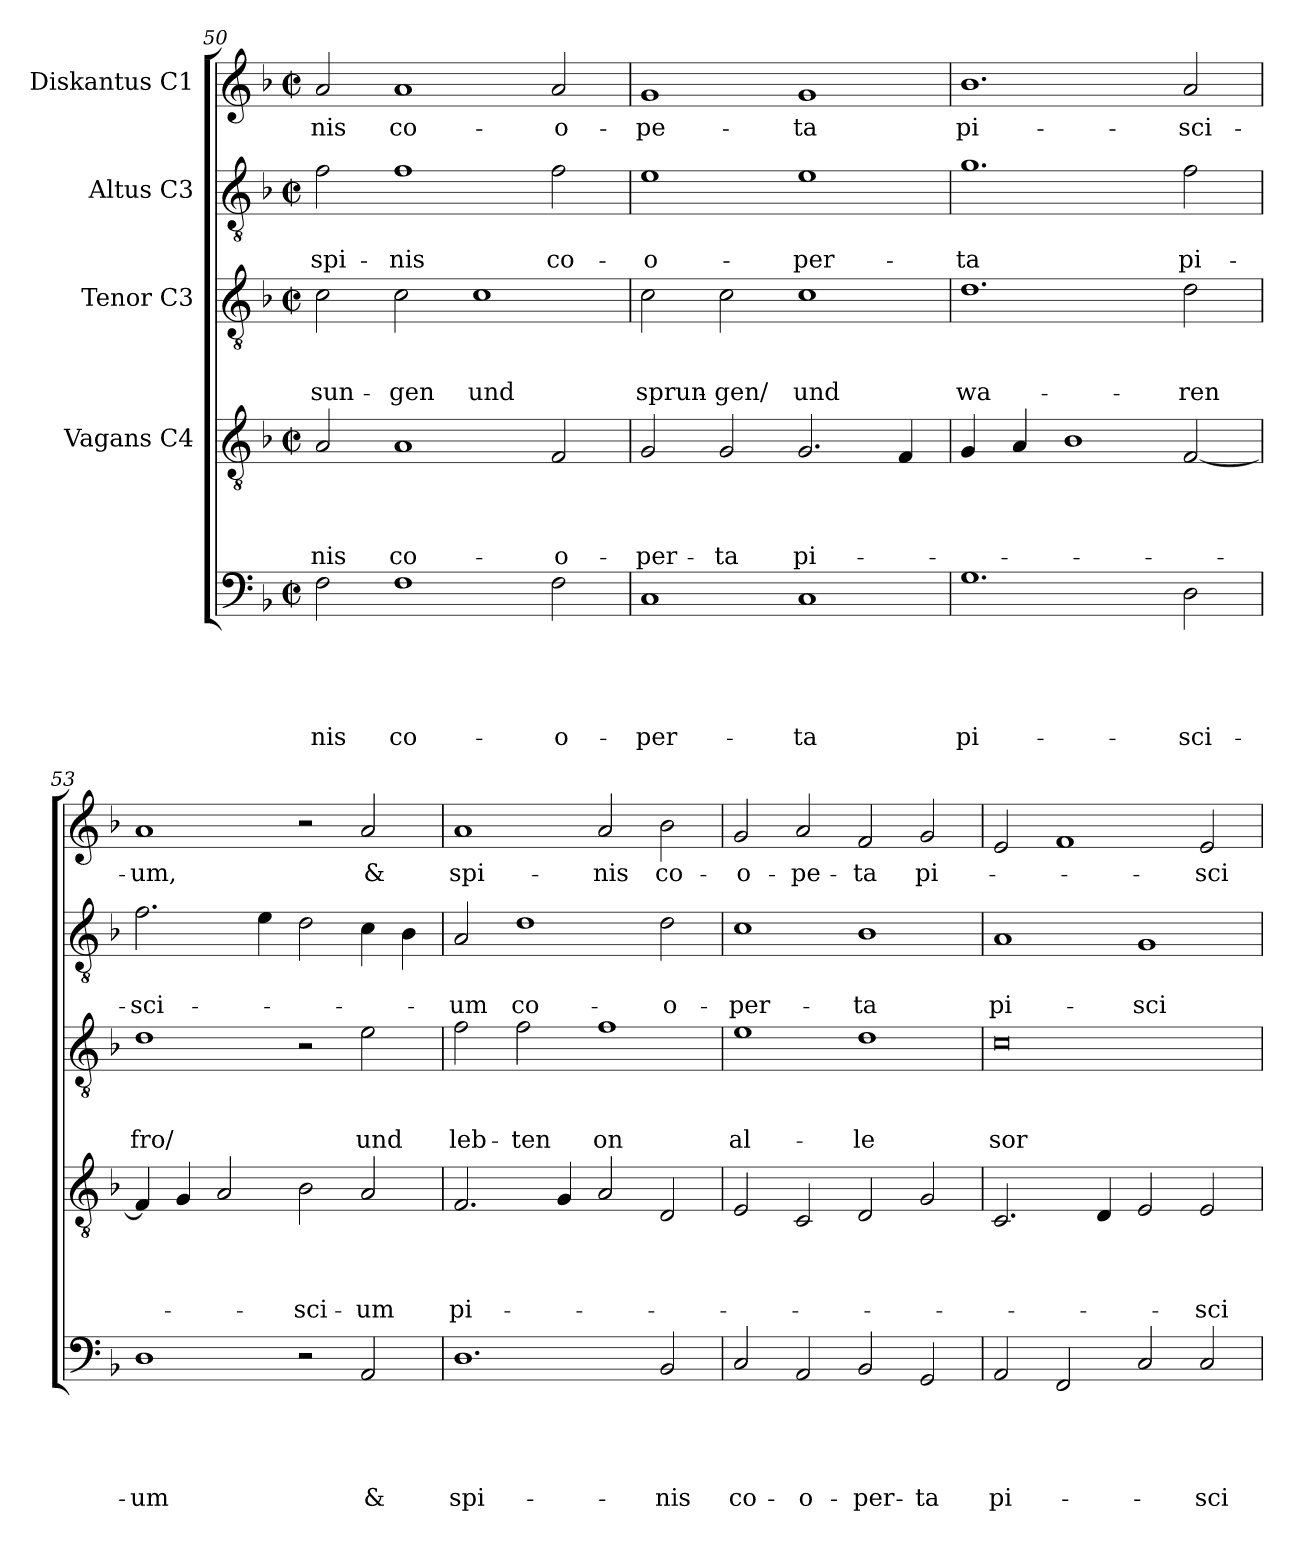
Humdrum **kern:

**kern	**text	**text	**text	**text	**text	**kern	**text	**text	**text	**text	**kern	**text	**text	**text	**kern	**text	**text	**kern	**text
*part5	*part5	*part5	*part5	*part5	*part5	*part4	*part4	*part4	*part4	*part4	*part3	*part3	*part3	*part3	*part2	*part2	*part2	*part1	*part1
*staff5	*staff5	*staff5	*staff5	*staff5	*staff5	*staff4	*staff4	*staff4	*staff4	*staff4	*staff3	*staff3	*staff3	*staff3	*staff2	*staff2	*staff2	*staff1	*staff1
*	*	*	*	*	*	*I"Vagans C4	*	*	*	*	*I"Tenor C3	*	*	*	*I"Altus C3	*	*	*I"Diskantus C1	*
*clefF4	*	*	*	*	*	*clefGv2	*	*	*	*	*clefGv2	*	*	*	*clefGv2	*	*	*clefG2	*
*k[b-]	*	*	*	*	*	*k[b-]	*	*	*	*	*k[b-]	*	*	*	*k[b-]	*	*	*k[b-]	*
*F:	*	*	*	*	*	*F:	*	*	*	*	*F:	*	*	*	*F:	*	*	*F:	*
*M2/2	*	*	*	*	*	*M2/2	*	*	*	*	*M2/2	*	*	*	*M2/2	*	*	*M2/2	*
*met(c|)	*	*	*	*	*	*met(c|)	*	*	*	*	*met(c|)	*	*	*	*met(c|)	*	*	*met(c|)	*
=50	=50	=50	=50	=50	=50	=50	=50	=50	=50	=50	=50	=50	=50	=50	=50	=50	=50	=50	=50
2F\	.	.	.	.	-nis	2A/	.	.	.	-nis	2c\	.	.	sun-	2f\	.	spi-	2a/	-nis
1F	.	.	.	.	co-	1A	.	.	.	co-	2c\	.	.	-gen	1f	.	-nis	1a	co-
.	.	.	.	.	.	.	.	.	.	.	1c	.	.	und	.	.	.	.	.
2F\	.	.	.	.	-o-	2F/	.	.	.	-o-	.	.	.	.	2f\	.	co-	2a/	-o-
=51	=51	=51	=51	=51	=51	=51	=51	=51	=51	=51	=51	=51	=51	=51	=51	=51	=51	=51	=51
1C	.	.	.	.	-per-	2G/	.	.	.	-per-	2c\	.	.	sprun-	1e	.	-o-	1g	-pe-
.	.	.	.	.	.	2G/	.	.	.	-ta	2c\	.	.	-gen/	.	.	.	.	.
1C	.	.	.	.	-ta	2.G/	.	.	.	pi-	1c	.	.	und	1e	.	-per-	1g	-ta
.	.	.	.	.	.	4F/	.	.	.	.	.	.	.	.	.	.	.	.	.
=52	=52	=52	=52	=52	=52	=52	=52	=52	=52	=52	=52	=52	=52	=52	=52	=52	=52	=52	=52
1.G	.	.	.	.	pi-	4G/	.	.	.	.	1.d	.	.	wa-	1.g	.	-ta	1.b-	pi-
.	.	.	.	.	.	4A/	.	.	.	.	.	.	.	.	.	.	.	.	.
.	.	.	.	.	.	1B-	.	.	.	.	.	.	.	.	.	.	.	.	.
2D\	.	.	.	.	-sci-	[2F/	.	.	.	.	2d\	.	.	-ren	2f\	.	pi-	2a/	-sci-
=53	=53	=53	=53	=53	=53	=53	=53	=53	=53	=53	=53	=53	=53	=53	=53	=53	=53	=53	=53
1D	.	.	.	.	-um	4F/]	.	.	.	.	1d	.	.	fro/	2.f\	.	-sci-	1a	-um,
.	.	.	.	.	.	4G/	.	.	.	.	.	.	.	.	.	.	.	.	.
.	.	.	.	.	.	2A/	.	.	.	.	.	.	.	.	.	.	.	.	.
.	.	.	.	.	.	.	.	.	.	.	.	.	.	.	4e\	.	.	.	.
2r	.	.	.	.	.	2B-\	.	.	.	-sci-	2r	.	.	.	2d\	.	.	2r	.
2AA/	.	.	.	.	&	2A/	.	.	.	-um	2e\	.	.	und	4c\	.	.	2a/	&
.	.	.	.	.	.	.	.	.	.	.	.	.	.	.	4B-\	.	.	.	.
=54	=54	=54	=54	=54	=54	=54	=54	=54	=54	=54	=54	=54	=54	=54	=54	=54	=54	=54	=54
1.D	.	.	.	.	spi-	2.F/	.	.	.	pi-	2f\	.	.	leb-	2A/	.	-um	1a	spi-
.	.	.	.	.	.	.	.	.	.	.	2f\	.	.	-ten	1d	.	co-	.	.
.	.	.	.	.	.	4G/	.	.	.	.	.	.	.	.	.	.	.	.	.
.	.	.	.	.	.	2A/	.	.	.	.	1f	.	.	on	.	.	.	2a/	-nis
2BB-/	.	.	.	.	-nis	2D/	.	.	.	.	.	.	.	.	2d\	.	-o-	2b-\	co-
!!LO:LB:g=z
=55	=55	=55	=55	=55	=55	=55	=55	=55	=55	=55	=55	=55	=55	=55	=55	=55	=55	=55	=55
2C/	.	.	.	.	co-	2E/	.	.	.	.	1e	.	.	al-	1c	.	-per-	2g/	-o-
2AA/	.	.	.	.	-o-	2C/	.	.	.	.	.	.	.	.	.	.	.	2a/	-pe-
2BB-/	.	.	.	.	-per-	2D/	.	.	.	.	1d	.	.	-le	1B-	.	-ta	2f/	-ta
2GG/	.	.	.	.	-ta	2G/	.	.	.	.	.	.	.	.	.	.	.	2g/	pi-
=56	=56	=56	=56	=56	=56	=56	=56	=56	=56	=56	=56	=56	=56	=56	=56	=56	=56	=56	=56
2AA/	.	.	.	.	pi-	2.C/	.	.	.	.	0c	.	.	sor-	1A	.	pi-	2e/	.
2FF/	.	.	.	.	.	.	.	.	.	.	.	.	.	.	.	.	.	1f	.
.	.	.	.	.	.	4D/	.	.	.	.	.	.	.	.	.	.	.	.	.
2C/	.	.	.	.	.	2E/	.	.	.	.	.	.	.	.	1G	.	-sci-	.	.
2C/	.	.	.	.	-sci-	2E/	.	.	.	-sci-	.	.	.	.	.	.	.	2e/	-sci-
=	=	=	=	=	=	=	=	=	=	=	=	=	=	=	=	=	=	=	=
*-	*-	*-	*-	*-	*-	*-	*-	*-	*-	*-	*-	*-	*-	*-	*-	*-	*-	*-	*-
